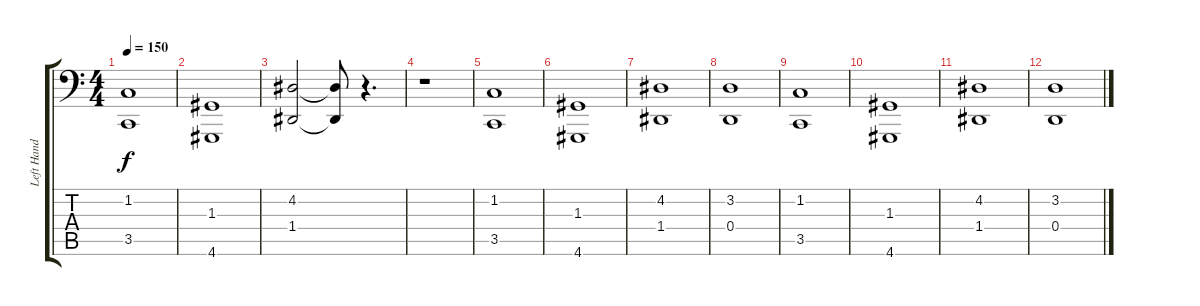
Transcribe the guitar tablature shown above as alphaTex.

\track ("Left Hand" "Left Hand") {instrument acousticgrandpiano}
\staff {score tabs}
\tuning (E3 B2 G2 D2 A1 E1) {hide}
\ts (4 4)
\tempo 150
\clef f4
\ks c
(1.2 3.5).1{dy f} |
(1.3 4.6).1 |
(4.2 1.4).2 (4.2{t} 1.4{t}).8 r.4{d} |
r.1 |
(1.2 3.5).1 |
(1.3 4.6).1 |
(4.2 1.4).1 |
(3.2 0.4).1 |
(1.2 3.5).1 |
(1.3 4.6).1 |
(4.2 1.4).1 |
(3.2 0.4).1
